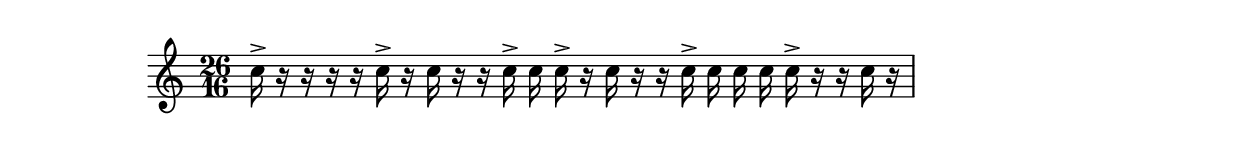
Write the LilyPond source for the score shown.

\version "2.19.83"
\language "english"

\relative c'' {
  \time 26/16
c16-> r16 r16 r16 r16 c16-> r16 c16 r16 r16 c16-> c16 c16-> r16 c16 r16 r16 c16-> c16 c16 c16 c16-> r16 r16 c16 r16
}

